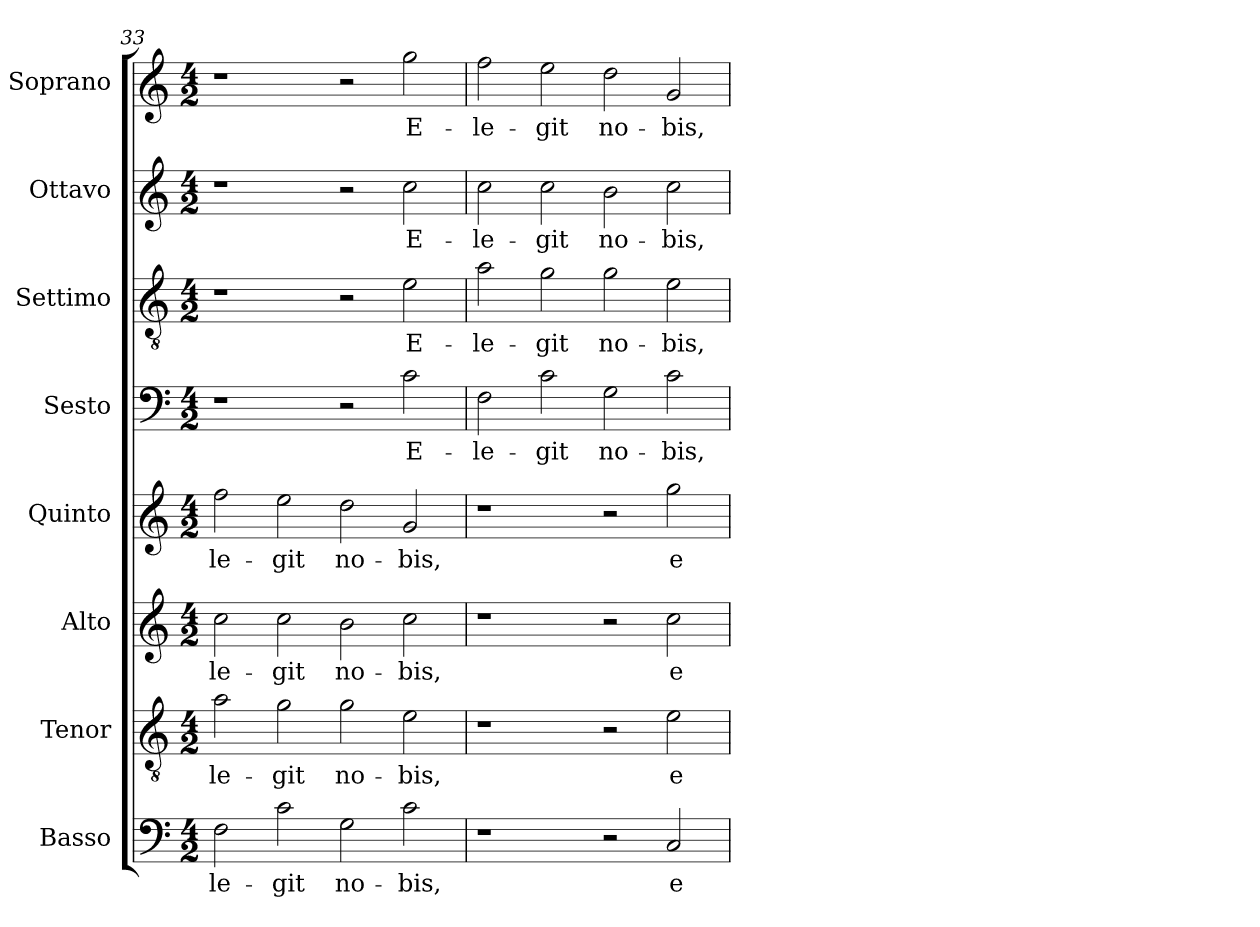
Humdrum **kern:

**kern	**text	**kern	**text	**kern	**text	**kern	**text	**kern	**text	**kern	**text	**kern	**text	**kern	**text
*part8	*part8	*part7	*part7	*part6	*part6	*part5	*part5	*part4	*part4	*part3	*part3	*part2	*part2	*part1	*part1
*staff8	*staff8	*staff7	*staff7	*staff6	*staff6	*staff5	*staff5	*staff4	*staff4	*staff3	*staff3	*staff2	*staff2	*staff1	*staff1
*I"Basso	*	*I"Tenor	*	*I"Alto	*	*I"Quinto	*	*I"Sesto	*	*I"Settimo	*	*I"Ottavo	*	*I"Soprano	*
*I'B.	*	*I'T.	*	*I'A.	*	*I'Q.	*	*I'Ss.	*	*I'St.	*	*I'Ot.	*	*I'S.	*
*clefF4	*	*clefGv2	*	*clefG2	*	*clefG2	*	*clefF4	*	*clefGv2	*	*clefG2	*	*clefG2	*
*	*	*ITrd7c12	*	*	*	*	*	*	*	*ITrd7c12	*	*	*	*	*
*k[]	*	*k[]	*	*k[]	*	*k[]	*	*k[]	*	*k[]	*	*k[]	*	*k[]	*
*C:	*	*C:	*	*C:	*	*C:	*	*C:	*	*C:	*	*C:	*	*C:	*
*M4/2	*	*M4/2	*	*M4/2	*	*M4/2	*	*M4/2	*	*M4/2	*	*M4/2	*	*M4/2	*
=33	=33	=33	=33	=33	=33	=33	=33	=33	=33	=33	=33	=33	=33	=33	=33
!	!LO:LY:b:color=#000000	!	!	!	!	!	!	!	!	!	!	!	!	!	!
!	!	!	!LO:LY:b:color=#000000	!	!	!	!	!	!	!	!	!	!	!	!
!	!	!	!	!	!LO:LY:b:color=#000000	!	!	!	!	!	!	!	!	!	!
!	!	!	!	!	!	!	!LO:LY:b:color=#000000	!	!	!	!	!	!	!	!
2Fi\	-le-	2Ai\	-le-	2cci\	-le-	2ffi\	-le-	1r	.	1r	.	1r	.	1r	.
!	!LO:LY:b:color=#000000	!	!	!	!	!	!	!	!	!	!	!	!	!	!
!	!	!	!LO:LY:b:color=#000000	!	!	!	!	!	!	!	!	!	!	!	!
!	!	!	!	!	!LO:LY:b:color=#000000	!	!	!	!	!	!	!	!	!	!
!	!	!	!	!	!	!	!LO:LY:b:color=#000000	!	!	!	!	!	!	!	!
2ci\	-git	2Gi\	-git	2cci\	-git	2eei\	-git	.	.	.	.	.	.	.	.
!	!LO:LY:b:color=#000000	!	!	!	!	!	!	!	!	!	!	!	!	!	!
!	!	!	!LO:LY:b:color=#000000	!	!	!	!	!	!	!	!	!	!	!	!
!	!	!	!	!	!LO:LY:b:color=#000000	!	!	!	!	!	!	!	!	!	!
!	!	!	!	!	!	!	!LO:LY:b:color=#000000	!	!	!	!	!	!	!	!
2Gi\	no-	2Gi\	no-	2bi\	no-	2ddi\	no-	2r	.	2r	.	2r	.	2r	.
!	!LO:LY:b:color=#000000	!	!	!	!	!	!	!	!	!	!	!	!	!	!
!	!	!	!LO:LY:b:color=#000000	!	!	!	!	!	!	!	!	!	!	!	!
!	!	!	!	!	!LO:LY:b:color=#000000	!	!	!	!	!	!	!	!	!	!
!	!	!	!	!	!	!	!LO:LY:b:color=#000000	!	!	!	!	!	!	!	!
!	!	!	!	!	!	!	!	!	!LO:LY:b:color=#000000	!	!	!	!	!	!
!	!	!	!	!	!	!	!	!	!	!	!LO:LY:b:color=#000000	!	!	!	!
!	!	!	!	!	!	!	!	!	!	!	!	!	!LO:LY:b:color=#000000	!	!
!	!	!	!	!	!	!	!	!	!	!	!	!	!	!	!LO:LY:b:color=#000000
2ci\	-bis,	2Ei\	-bis,	2cci\	-bis,	2gi/	-bis,	2ci\	E-	2Ei\	E-	2cci\	E-	2ggi\	E-
=34	=34	=34	=34	=34	=34	=34	=34	=34	=34	=34	=34	=34	=34	=34	=34
!	!	!	!	!	!	!	!	!	!LO:LY:b:color=#000000	!	!	!	!	!	!
!	!	!	!	!	!	!	!	!	!	!	!LO:LY:b:color=#000000	!	!	!	!
!	!	!	!	!	!	!	!	!	!	!	!	!	!LO:LY:b:color=#000000	!	!
!	!	!	!	!	!	!	!	!	!	!	!	!	!	!	!LO:LY:b:color=#000000
1r	.	1r	.	1r	.	1r	.	2Fi\	-le-	2Ai\	-le-	2cci\	-le-	2ffi\	-le-
!	!	!	!	!	!	!	!	!	!LO:LY:b:color=#000000	!	!	!	!	!	!
!	!	!	!	!	!	!	!	!	!	!	!LO:LY:b:color=#000000	!	!	!	!
!	!	!	!	!	!	!	!	!	!	!	!	!	!LO:LY:b:color=#000000	!	!
!	!	!	!	!	!	!	!	!	!	!	!	!	!	!	!LO:LY:b:color=#000000
.	.	.	.	.	.	.	.	2ci\	-git	2Gi\	-git	2cci\	-git	2eei\	-git
!	!	!	!	!	!	!	!	!	!LO:LY:b:color=#000000	!	!	!	!	!	!
!	!	!	!	!	!	!	!	!	!	!	!LO:LY:b:color=#000000	!	!	!	!
!	!	!	!	!	!	!	!	!	!	!	!	!	!LO:LY:b:color=#000000	!	!
!	!	!	!	!	!	!	!	!	!	!	!	!	!	!	!LO:LY:b:color=#000000
2r	.	2r	.	2r	.	2r	.	2Gi\	no-	2Gi\	no-	2bi\	no-	2ddi\	no-
!	!LO:LY:b:color=#000000	!	!	!	!	!	!	!	!	!	!	!	!	!	!
!	!	!	!LO:LY:b:color=#000000	!	!	!	!	!	!	!	!	!	!	!	!
!	!	!	!	!	!LO:LY:b:color=#000000	!	!	!	!	!	!	!	!	!	!
!	!	!	!	!	!	!	!LO:LY:b:color=#000000	!	!	!	!	!	!	!	!
!	!	!	!	!	!	!	!	!	!LO:LY:b:color=#000000	!	!	!	!	!	!
!	!	!	!	!	!	!	!	!	!	!	!LO:LY:b:color=#000000	!	!	!	!
!	!	!	!	!	!	!	!	!	!	!	!	!	!LO:LY:b:color=#000000	!	!
!	!	!	!	!	!	!	!	!	!	!	!	!	!	!	!LO:LY:b:color=#000000
2Ci/	e-	2Ei\	e-	2cci\	e-	2ggi\	e-	2ci\	-bis,	2Ei\	-bis,	2cci\	-bis,	2gi/	-bis,
=	=	=	=	=	=	=	=	=	=	=	=	=	=	=	=
*-	*-	*-	*-	*-	*-	*-	*-	*-	*-	*-	*-	*-	*-	*-	*-
